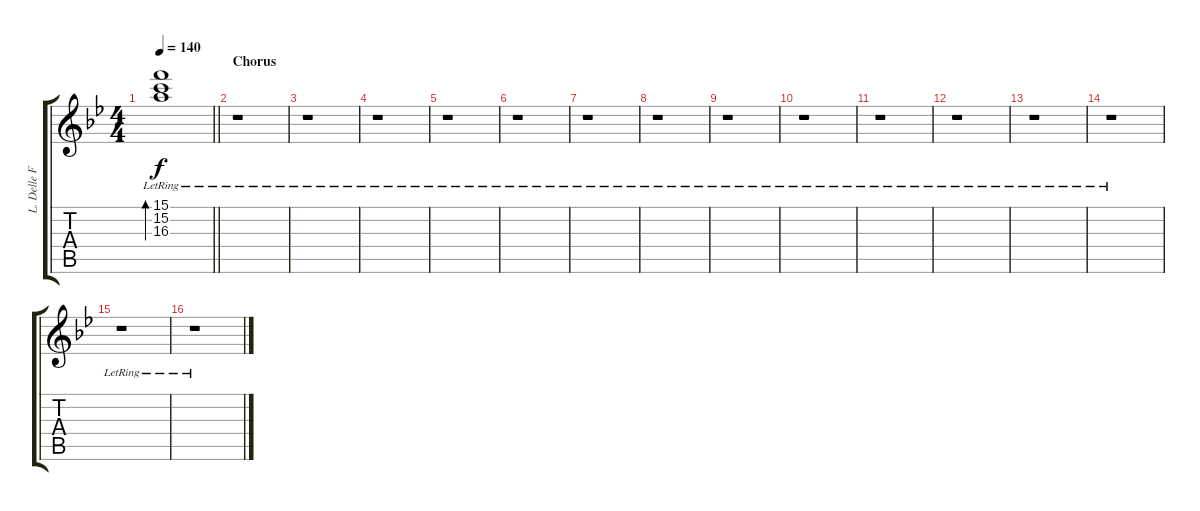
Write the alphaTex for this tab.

\track ("L. Delle Fave (Clean Guitar L)" "L. Delle F") {instrument electricguitarclean}
\staff {score tabs}
\tuning (D4 A3 F3 C3 G2 D2) {hide}
\ts (4 4)
\tempo 140
\clef g2
\barLineRight lightlight
\ks gminor
(15.1{lr} 15.2{lr} 16.3{lr}).1{bd 480 dy f} |
\section ("" "Chorus")
r.1 |
r.1 |
r.1 |
r.1 |
r.1 |
r.1 |
r.1 |
r.1 |
r.1 |
r.1 |
r.1 |
r.1 |
r.1 |
r.1 |
r.1
